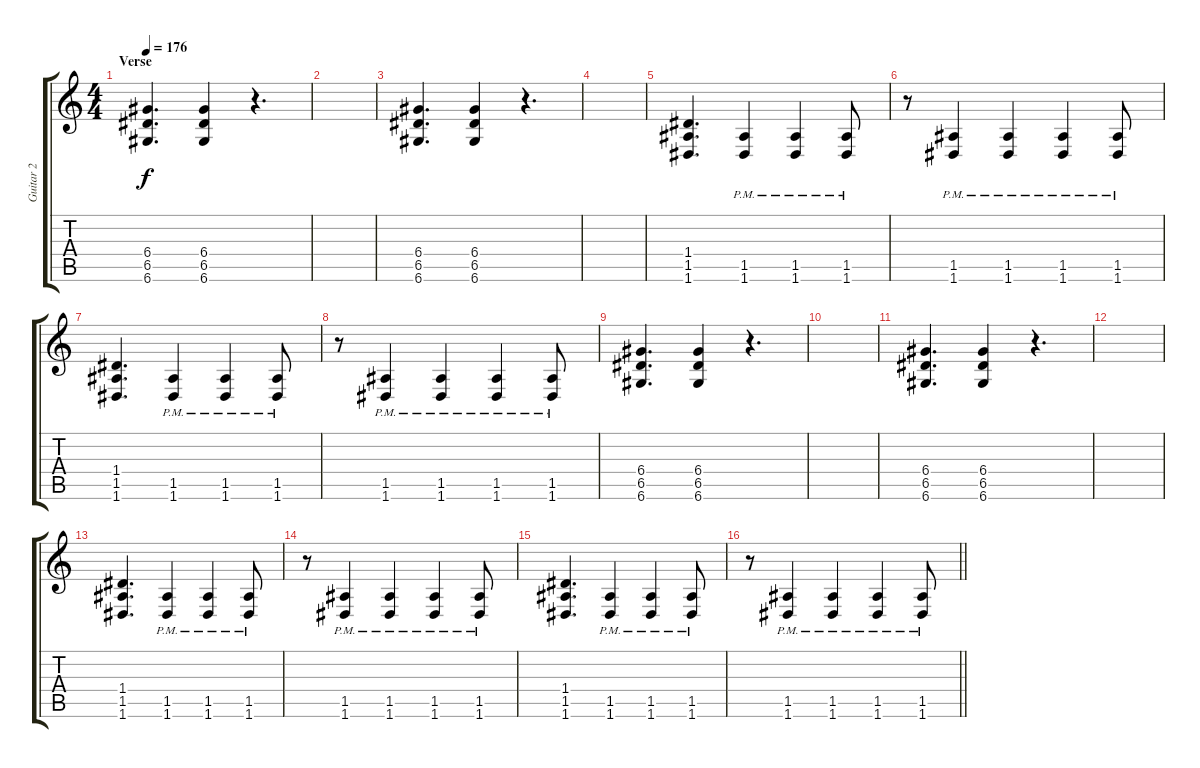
\track ("Guitar 2" "Guitar 2") {instrument distortionguitar}
\staff {score tabs}
\tuning (E4 B3 G3 D3 A2 D2) {hide}
\ts (4 4)
\section ("" "Verse")
\tempo 176
\clef g2
\ks c
(6.4 6.5 6.6).4{d dy f} (6.4 6.5 6.6).4 r.4{d} |
|
(6.4 6.5 6.6).4{d} (6.4 6.5 6.6).4 r.4{d} |
|
(1.4 1.5 1.6).4{d} (1.5{pm} 1.6{pm}).4 (1.5{pm} 1.6{pm}).4 (1.5{pm} 1.6{pm}).8 |
r.8 (1.5{pm} 1.6{pm}).4 (1.5{pm} 1.6{pm}).4 (1.5{pm} 1.6{pm}).4 (1.5{pm} 1.6{pm}).8 |
(1.4 1.5 1.6).4{d} (1.5{pm} 1.6{pm}).4 (1.5{pm} 1.6{pm}).4 (1.5{pm} 1.6{pm}).8 |
r.8 (1.5{pm} 1.6{pm}).4 (1.5{pm} 1.6{pm}).4 (1.5{pm} 1.6{pm}).4 (1.5{pm} 1.6{pm}).8 |
(6.4 6.5 6.6).4{d} (6.4 6.5 6.6).4 r.4{d} |
|
(6.4 6.5 6.6).4{d} (6.4 6.5 6.6).4 r.4{d} |
|
(1.4 1.5 1.6).4{d} (1.5{pm} 1.6{pm}).4 (1.5{pm} 1.6{pm}).4 (1.5{pm} 1.6{pm}).8 |
r.8 (1.5{pm} 1.6{pm}).4 (1.5{pm} 1.6{pm}).4 (1.5{pm} 1.6{pm}).4 (1.5{pm} 1.6{pm}).8 |
(1.4 1.5 1.6).4{d} (1.5{pm} 1.6{pm}).4 (1.5{pm} 1.6{pm}).4 (1.5{pm} 1.6{pm}).8 |
\barLineRight lightlight
r.8 (1.5{pm} 1.6{pm}).4 (1.5{pm} 1.6{pm}).4 (1.5{pm} 1.6{pm}).4 (1.5{pm} 1.6{pm}).8
